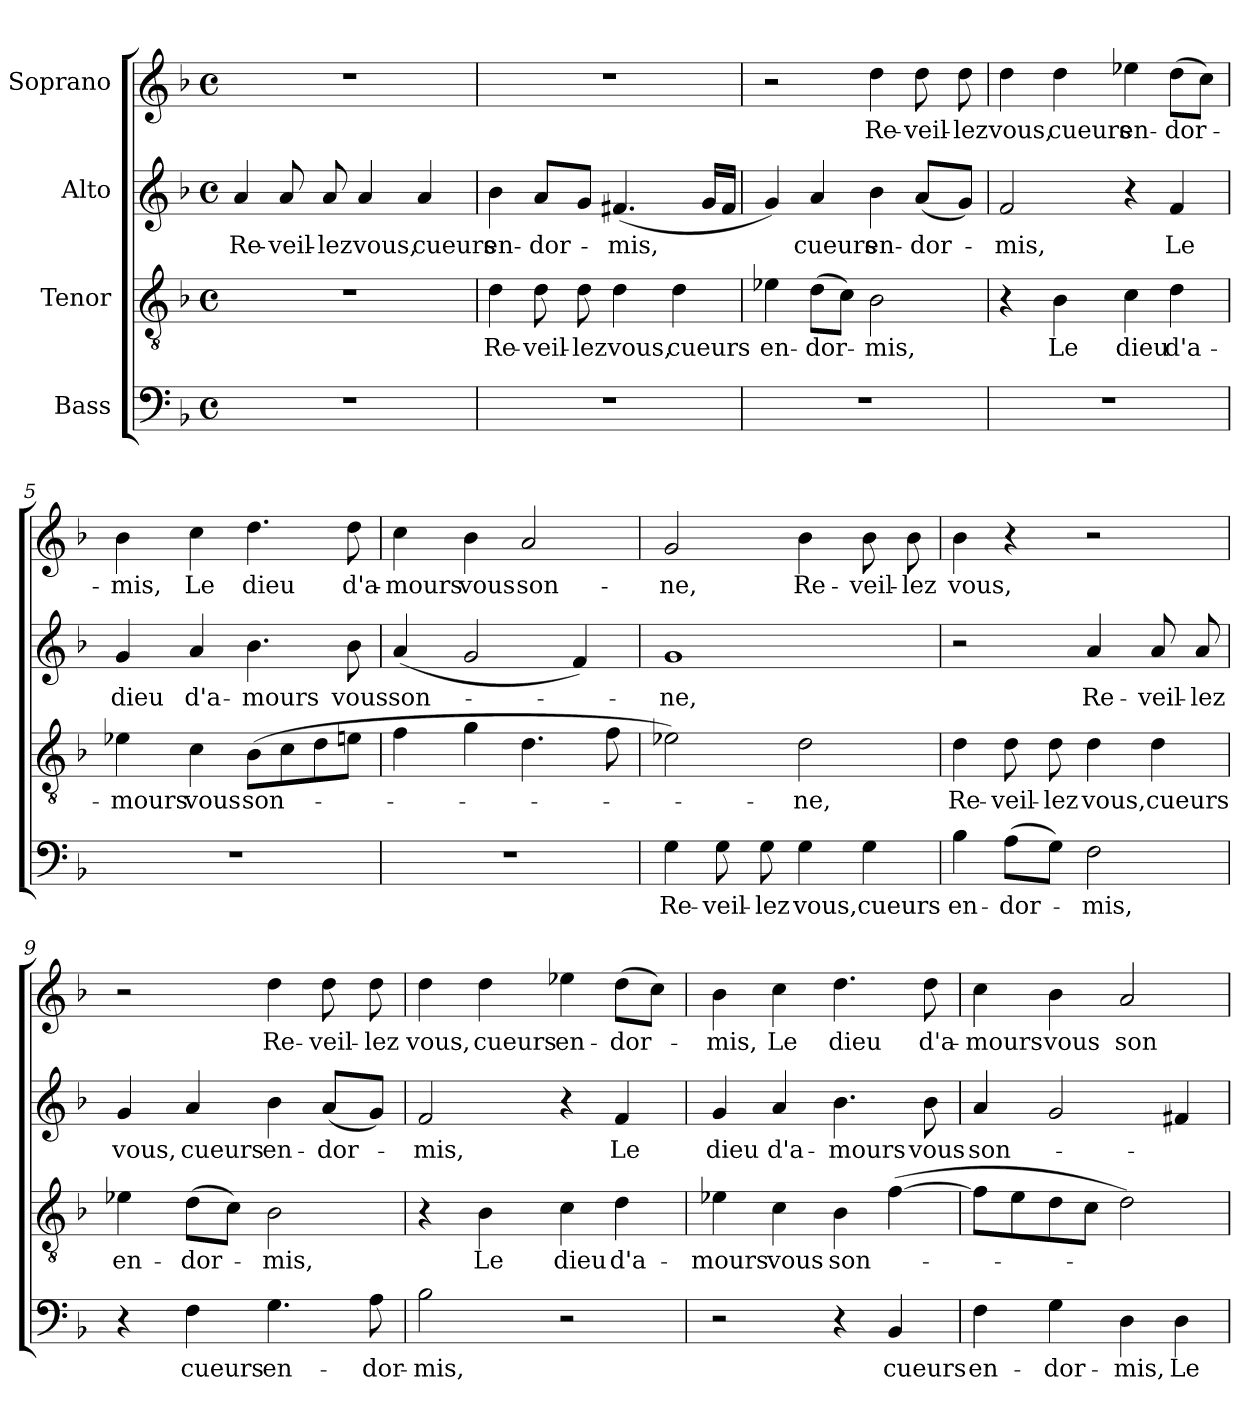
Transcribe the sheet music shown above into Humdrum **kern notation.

**kern	**text	**kern	**text	**kern	**text	**kern	**text
*part4	*part4	*part3	*part3	*part2	*part2	*part1	*part1
*staff4	*staff4	*staff3	*staff3	*staff2	*staff2	*staff1	*staff1
*I"Bass	*	*I"Tenor	*	*I"Alto	*	*I"Soprano	*
*clefF4	*	*clefGv2	*	*clefG2	*	*clefG2	*
*k[b-]	*	*k[b-]	*	*k[b-]	*	*k[b-]	*
*F:	*	*F:	*	*F:	*	*F:	*
*M4/4	*	*M4/4	*	*M4/4	*	*M4/4	*
*met(c)	*	*met(c)	*	*met(c)	*	*met(c)	*
=1	=1	=1	=1	=1	=1	=1	=1
1r	.	1r	.	4a/	Re-	1r	.
.	.	.	.	8a/	-veil-	.	.
.	.	.	.	8a/	-lez	.	.
.	.	.	.	4a/	vous,	.	.
.	.	.	.	4a/	cueurs	.	.
=2	=2	=2	=2	=2	=2	=2	=2
1r	.	4d\	Re-	4b-\	en-	1r	.
.	.	8d\	-veil-	8a/L	-dor-	.	.
.	.	8d\	-lez	8g/J	.	.	.
.	.	4d\	vous,	(4.f#X/	-mis,	.	.
.	.	4d\	cueurs	.	.	.	.
.	.	.	.	16g/LL	.	.	.
.	.	.	.	16f#/JJ	.	.	.
=3	=3	=3	=3	=3	=3	=3	=3
1r	.	4e-X\	en-	4g/)	.	2r	.
.	.	(8d\L	-dor-	4a/	cueurs	.	.
.	.	8c\J)	.	.	.	.	.
.	.	2B-\	-mis,	4b-\	en-	4dd\	Re-
.	.	.	.	(8a/L	-dor-	8dd\	-veil-
.	.	.	.	8g/J)	.	8dd\	-lez
=4	=4	=4	=4	=4	=4	=4	=4
1r	.	4r	.	2f/	-mis,	4dd\	vous,
.	.	4B-\	Le	.	.	4dd\	cueurs
.	.	4c\	dieu	4r	.	4ee-X\	en-
.	.	4d\	d'a-	4f/	Le	(8dd\L	-dor-
.	.	.	.	.	.	8cc\J)	.
!!LO:LB:g=z
=5	=5	=5	=5	=5	=5	=5	=5
1r	.	4e-X\	-mours	4g/	dieu	4b-\	-mis,
.	.	4c\	vous	4a/	d'a-	4cc\	Le
.	.	(8B-\L	son-	4.b-\	-mours	4.dd\	dieu
.	.	8c\	.	.	.	.	.
.	.	8d\	.	.	.	.	.
.	.	8en\J	.	8b-\	vous	8dd\	d'a-
=6	=6	=6	=6	=6	=6	=6	=6
1r	.	4f\	.	(4a/	son-	4cc\	-mours
.	.	4g\	.	2g/	.	4b-\	vous
.	.	4.d\	.	.	.	2a/	son-
.	.	.	.	4f/)	.	.	.
.	.	8f\	.	.	.	.	.
=7	=7	=7	=7	=7	=7	=7	=7
4G\	Re-	2e-X\)	.	1g	-ne,	2g/	-ne,
8G\	-veil-	.	.	.	.	.	.
8G\	-lez	.	.	.	.	.	.
4G\	vous,	2d\	-ne,	.	.	4b-\	Re-
4G\	cueurs	.	.	.	.	8b-\	-veil-
.	.	.	.	.	.	8b-\	-lez
=8	=8	=8	=8	=8	=8	=8	=8
4B-\	en-	4d\	Re-	2r	.	4b-\	vous,
(8A\L	-dor-	8d\	-veil-	.	.	4r	.
8G\J)	.	8d\	-lez	.	.	.	.
2F\	-mis,	4d\	vous,	4a/	Re-	2r	.
.	.	4d\	cueurs	8a/	-veil-	.	.
.	.	.	.	8a/	-lez	.	.
=9	=9	=9	=9	=9	=9	=9	=9
4r	.	4e-X\	en-	4g/	vous,	2r	.
4F\	cueurs	(8d\L	-dor-	4a/	cueurs	.	.
.	.	8c\J)	.	.	.	.	.
4.G\	en-	2B-\	-mis,	4b-\	en-	4dd\	Re-
.	.	.	.	(8a/L	-dor-	8dd\	-veil-
8A\	-dor-	.	.	8g/J)	.	8dd\	-lez
!!LO:PB:g=z
=10	=10	=10	=10	=10	=10	=10	=10
2B-\	-mis,	4r	.	2f/	-mis,	4dd\	vous,
.	.	4B-\	Le	.	.	4dd\	cueurs
2r	.	4c\	dieu	4r	.	4ee-X\	en-
.	.	4d\	d'a-	4f/	Le	(8dd\L	-dor-
.	.	.	.	.	.	8cc\J)	.
=11	=11	=11	=11	=11	=11	=11	=11
2r	.	4e-X\	-mours	4g/	dieu	4b-\	-mis,
.	.	4c\	vous	4a/	d'a-	4cc\	Le
4r	.	4B-\	son-	4.b-\	-mours	4.dd\	dieu
4BB-/	cueurs	([4f\	.	.	.	.	.
.	.	.	.	8b-\	vous	8dd\	d'a-
=12	=12	=12	=12	=12	=12	=12	=12
4F\	en-	8f\L]	.	4a/	son-	4cc\	-mours
.	.	8e\	.	.	.	.	.
4G\	-dor-	8d\	.	2g/	.	4b-\	vous
.	.	8c\J	.	.	.	.	.
4D\	-mis,	2d\)	.	.	.	2a/	son-
4D\	Le	.	.	4f#X/	.	.	.
=	=	=	=	=	=	=	=
*-	*-	*-	*-	*-	*-	*-	*-
